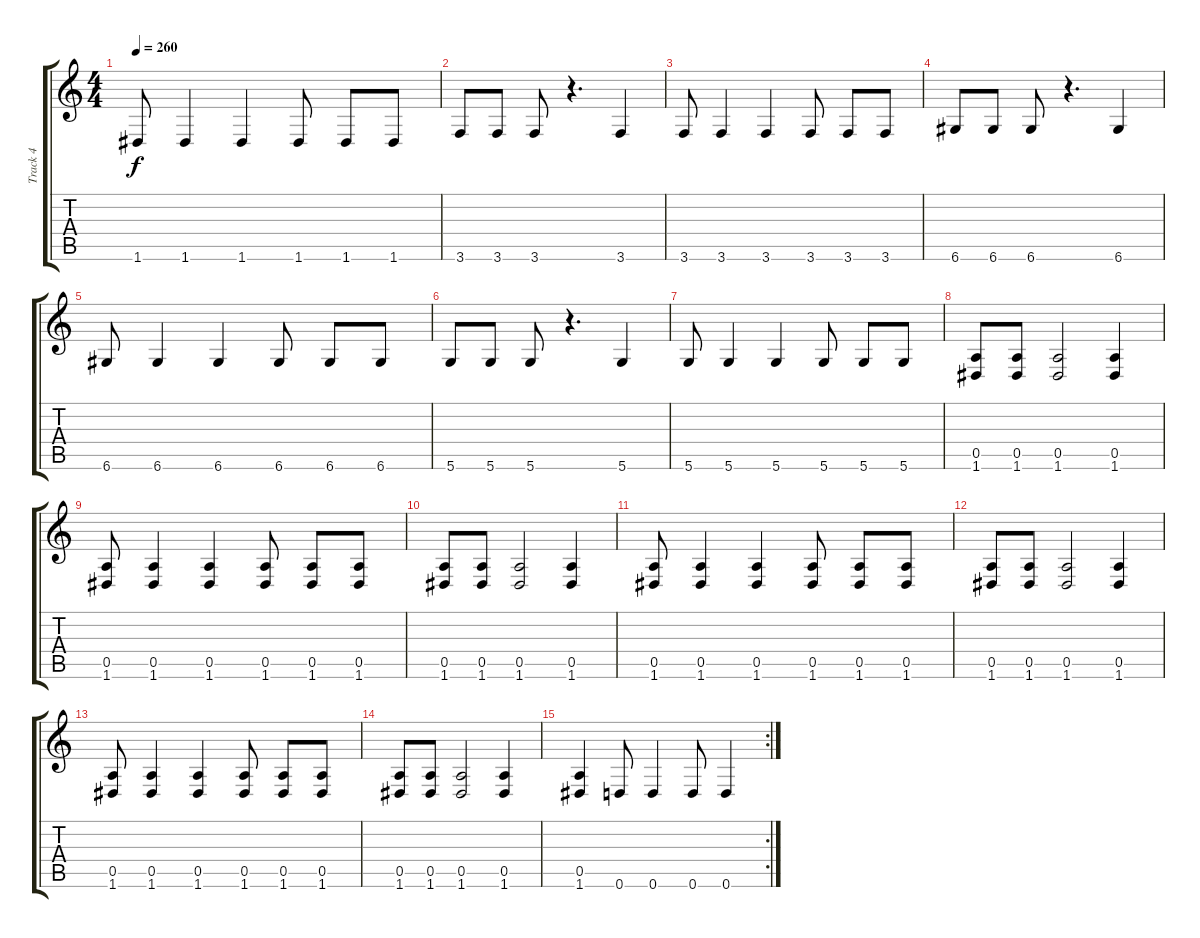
\track ("Track 4" "Track 4") {instrument slapbass1}
\staff {score tabs}
\tuning (E4 B3 G3 D3 A2 D2) {hide}
\ts (4 4)
\tempo 260
\clef g2
\ks c
1.6.8{dy f} 1.6.4 1.6.4 1.6.8 1.6.8 1.6.8 |
3.6.8 3.6.8 3.6.8 r.4{d} 3.6.4 |
3.6.8 3.6.4 3.6.4 3.6.8 3.6.8 3.6.8 |
6.6.8 6.6.8 6.6.8 r.4{d} 6.6.4 |
6.6.8 6.6.4 6.6.4 6.6.8 6.6.8 6.6.8 |
5.6.8 5.6.8 5.6.8 r.4{d} 5.6.4 |
5.6.8 5.6.4 5.6.4 5.6.8 5.6.8 5.6.8 |
(0.5 1.6).8 (0.5 1.6).8 (0.5 1.6).2 (0.5 1.6).4 |
(0.5 1.6).8 (0.5 1.6).4 (0.5 1.6).4 (0.5 1.6).8 (0.5 1.6).8 (0.5 1.6).8 |
(0.5 1.6).8 (0.5 1.6).8 (0.5 1.6).2 (0.5 1.6).4 |
(0.5 1.6).8 (0.5 1.6).4 (0.5 1.6).4 (0.5 1.6).8 (0.5 1.6).8 (0.5 1.6).8 |
(0.5 1.6).8 (0.5 1.6).8 (0.5 1.6).2 (0.5 1.6).4 |
(0.5 1.6).8 (0.5 1.6).4 (0.5 1.6).4 (0.5 1.6).8 (0.5 1.6).8 (0.5 1.6).8 |
(0.5 1.6).8 (0.5 1.6).8 (0.5 1.6).2 (0.5 1.6).4 |
\rc 2
(0.5 1.6).4 0.6.8 0.6.4 0.6.8 0.6.4
